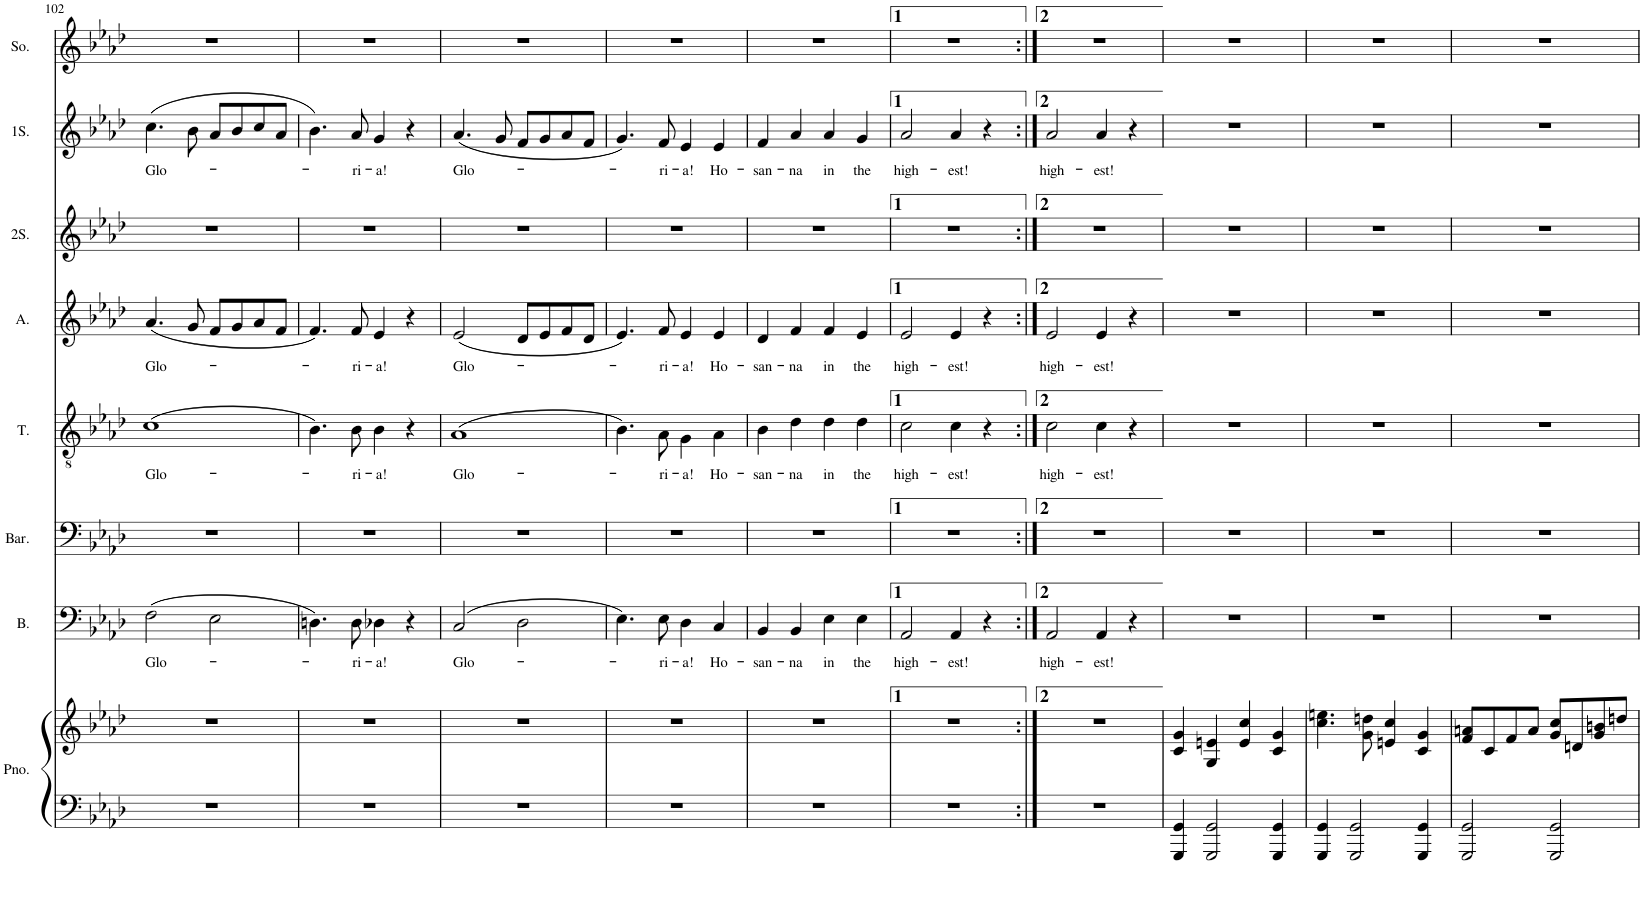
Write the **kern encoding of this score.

**kern	**kern	**kern	**text	**kern	**kern	**text	**kern	**text	**kern	**kern	**text	**kern
*part8	*part8	*part7	*part7	*part6	*part5	*part5	*part4	*part4	*part3	*part2	*part2	*part1
*staff9	*staff8	*staff7	*staff7	*staff6	*staff5	*staff5	*staff4	*staff4	*staff3	*staff2	*staff2	*staff1
*I"Piano	*	*I"Bass	*	*I"Baritone	*I"Tenor	*	*I"Alto	*	*I"2.Soprano	*I"1.Soprano	*	*I"Solo
*I'Pno.	*	*I'B.	*	*I'Bar.	*I'T.	*	*I'A.	*	*I'2S.	*I'1S.	*	*I'So.
!!LO:PB:g=z
*clefF4	*clefG2	*clefF4	*	*clefF4	*clefGv2	*	*clefG2	*	*clefG2	*clefG2	*	*clefG2
*k[b-e-a-d-]	*k[b-e-a-d-]	*k[b-e-a-d-]	*	*k[b-e-a-d-]	*k[b-e-a-d-]	*	*k[b-e-a-d-]	*	*k[b-e-a-d-]	*k[b-e-a-d-]	*	*k[b-e-a-d-]
*M4/4	*M4/4	*M4/4	*	*M4/4	*M4/4	*	*M4/4	*	*M4/4	*M4/4	*	*M4/4
=102	=102	=102	=102	=102	=102	=102	=102	=102	=102	=102	=102	=102
!	!	!	!LO:LY:b	!	!	!LO:LY:b	!	!LO:LY:b	!	!	!LO:LY:b	!
1r	1r	(2F\	Glo-	1r	(1c	Glo-	(4.a-/	Glo-	1r	(4.cc\	Glo-	1r
.	.	.	.	.	.	.	8g/	.	.	8b-\	.	.
.	.	2E-\	.	.	.	.	8f/L	.	.	8a-/L	.	.
.	.	.	.	.	.	.	8g/	.	.	8b-/	.	.
.	.	.	.	.	.	.	8a-/	.	.	8cc/	.	.
.	.	.	.	.	.	.	8f/J	.	.	8a-/J	.	.
=103	=103	=103	=103	=103	=103	=103	=103	=103	=103	=103	=103	=103
1r	1r	4.Dn\)	.	1r	4.B-\)	.	4.f/)	.	1r	4.b-\)	.	1r
!	!	!	!LO:LY:b	!	!	!LO:LY:b	!	!LO:LY:b	!	!	!LO:LY:b	!
.	.	8D\	-ri-	.	8B-\	-ri-	8f/	-ri-	.	8a-/	-ri-	.
!	!	!	!LO:LY:b	!	!	!LO:LY:b	!	!LO:LY:b	!	!	!LO:LY:b	!
.	.	4D-X\	-a!	.	4B-\	-a!	4e-/	-a!	.	4g/	-a!	.
.	.	4r	.	.	4r	.	4r	.	.	4r	.	.
=104	=104	=104	=104	=104	=104	=104	=104	=104	=104	=104	=104	=104
!	!	!	!LO:LY:b	!	!	!LO:LY:b	!	!LO:LY:b	!	!	!LO:LY:b	!
1r	1r	(2C/	Glo-	1r	(1A-	Glo-	(2e-/	Glo-	1r	(4.a-/	Glo-	1r
.	.	.	.	.	.	.	.	.	.	8g/	.	.
.	.	2D-\	.	.	.	.	8d-/L	.	.	8f/L	.	.
.	.	.	.	.	.	.	8e-/	.	.	8g/	.	.
.	.	.	.	.	.	.	8f/	.	.	8a-/	.	.
.	.	.	.	.	.	.	8d-/J	.	.	8f/J	.	.
=105	=105	=105	=105	=105	=105	=105	=105	=105	=105	=105	=105	=105
1r	1r	4.E-\)	.	1r	4.B-\)	.	4.e-/)	.	1r	4.g/)	.	1r
!	!	!	!LO:LY:b	!	!	!LO:LY:b	!	!LO:LY:b	!	!	!LO:LY:b	!
.	.	8E-\	-ri-	.	8A-\	-ri-	8f/	-ri-	.	8f/	-ri-	.
!	!	!	!LO:LY:b	!	!	!LO:LY:b	!	!LO:LY:b	!	!	!LO:LY:b	!
.	.	4D-\	-a!	.	4G\	-a!	4e-/	-a!	.	4e-/	-a!	.
!	!	!	!LO:LY:b	!	!	!LO:LY:b	!	!LO:LY:b	!	!	!LO:LY:b	!
.	.	4C/	Ho-	.	4A-\	Ho-	4e-/	Ho-	.	4e-/	Ho-	.
=106	=106	=106	=106	=106	=106	=106	=106	=106	=106	=106	=106	=106
!	!	!	!LO:LY:b	!	!	!LO:LY:b	!	!LO:LY:b	!	!	!LO:LY:b	!
1r	1r	4BB-/	-san-	1r	4B-\	-san-	4d-/	-san-	1r	4f/	-san-	1r
!	!	!	!LO:LY:b	!	!	!LO:LY:b	!	!LO:LY:b	!	!	!LO:LY:b	!
.	.	4BB-/	-na	.	4d-\	-na	4f/	-na	.	4a-/	-na	.
!	!	!	!LO:LY:b	!	!	!LO:LY:b	!	!LO:LY:b	!	!	!LO:LY:b	!
.	.	4E-\	in	.	4d-\	in	4f/	in	.	4a-/	in	.
!	!	!	!LO:LY:b	!	!	!LO:LY:b	!	!LO:LY:b	!	!	!LO:LY:b	!
.	.	4E-\	the	.	4d-\	the	4e-/	the	.	4g/	the	.
=107	=107	=107	=107	=107	=107	=107	=107	=107	=107	=107	=107	=107
!	!	!	!LO:LY:b	!	!	!LO:LY:b	!	!LO:LY:b	!	!	!LO:LY:b	!
1r	1r	2AA-/	high-	1r	2c\	high-	2e-/	high-	1r	2a-/	high-	1r
!	!	!	!LO:LY:b	!	!	!LO:LY:b	!	!LO:LY:b	!	!	!LO:LY:b	!
.	.	4AA-/	-est!	.	4c\	-est!	4e-/	-est!	.	4a-/	-est!	.
.	.	4r	.	.	4r	.	4r	.	.	4r	.	.
=108:|!	=108:|!	=108:|!	=108:|!	=108:|!	=108:|!	=108:|!	=108:|!	=108:|!	=108:|!	=108:|!	=108:|!	=108:|!
!	!	!	!LO:LY:b	!	!	!LO:LY:b	!	!LO:LY:b	!	!	!LO:LY:b	!
1r	1r	2AA-/	high-	1r	2c\	high-	2e-/	high-	1r	2a-/	high-	1r
!	!	!	!LO:LY:b	!	!	!LO:LY:b	!	!LO:LY:b	!	!	!LO:LY:b	!
.	.	4AA-/	-est!	.	4c\	-est!	4e-/	-est!	.	4a-/	-est!	.
.	.	4r	.	.	4r	.	4r	.	.	4r	.	.
=109	=109	=109	=109	=109	=109	=109	=109	=109	=109	=109	=109	=109
4GGG/ 4GG/	4c/ 4g/	1r	.	1r	1r	.	1r	.	1r	1r	.	1r
2GGG/ 2GG/	4G/ 4en/	.	.	.	.	.	.	.	.	.	.	.
.	4e/ 4cc/	.	.	.	.	.	.	.	.	.	.	.
4GGG/ 4GG/	4c/ 4g/	.	.	.	.	.	.	.	.	.	.	.
=110	=110	=110	=110	=110	=110	=110	=110	=110	=110	=110	=110	=110
4GGG/ 4GG/	4.cc\ 4.een\	1r	.	1r	1r	.	1r	.	1r	1r	.	1r
2GGG/ 2GG/	.	.	.	.	.	.	.	.	.	.	.	.
.	8g\ 8ddn\	.	.	.	.	.	.	.	.	.	.	.
.	4en/ 4cc/	.	.	.	.	.	.	.	.	.	.	.
4GGG/ 4GG/	4c/ 4g/	.	.	.	.	.	.	.	.	.	.	.
=111	=111	=111	=111	=111	=111	=111	=111	=111	=111	=111	=111	=111
2GGG/ 2GG/	8f/ 8an/L	1r	.	1r	1r	.	1r	.	1r	1r	.	1r
.	8c/	.	.	.	.	.	.	.	.	.	.	.
.	8f/	.	.	.	.	.	.	.	.	.	.	.
.	8a/J	.	.	.	.	.	.	.	.	.	.	.
2GGG/ 2GG/	8g/ 8cc/L	.	.	.	.	.	.	.	.	.	.	.
.	8dn/	.	.	.	.	.	.	.	.	.	.	.
.	8g/ 8bn/	.	.	.	.	.	.	.	.	.	.	.
.	8ddn/J	.	.	.	.	.	.	.	.	.	.	.
=	=	=	=	=	=	=	=	=	=	=	=	=
*-	*-	*-	*-	*-	*-	*-	*-	*-	*-	*-	*-	*-
